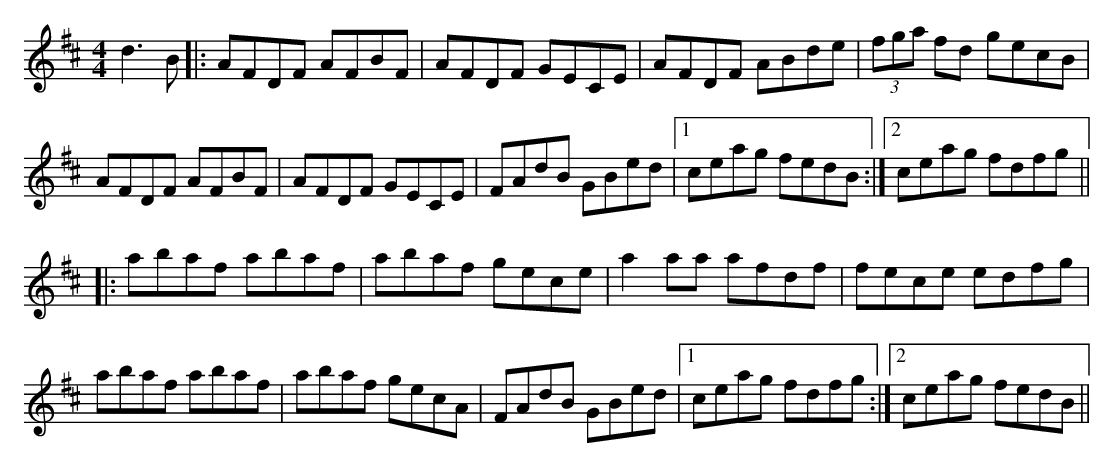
X:1
M:4/4
K:D
d3B|:AFDF AFBF|AFDF GECE|AFDF ABde|(3fga fd gecB|
AFDF AFBF|AFDF GECE|FAdB GBed|1 ceag fedB:|2 ceag fdfg||
|:abaf abaf|abaf gece|a2aa afdf|fece edfg|
abaf abaf|abaf gecA|FAdB GBed|1 ceag fdfg:|2 ceag fedB||
